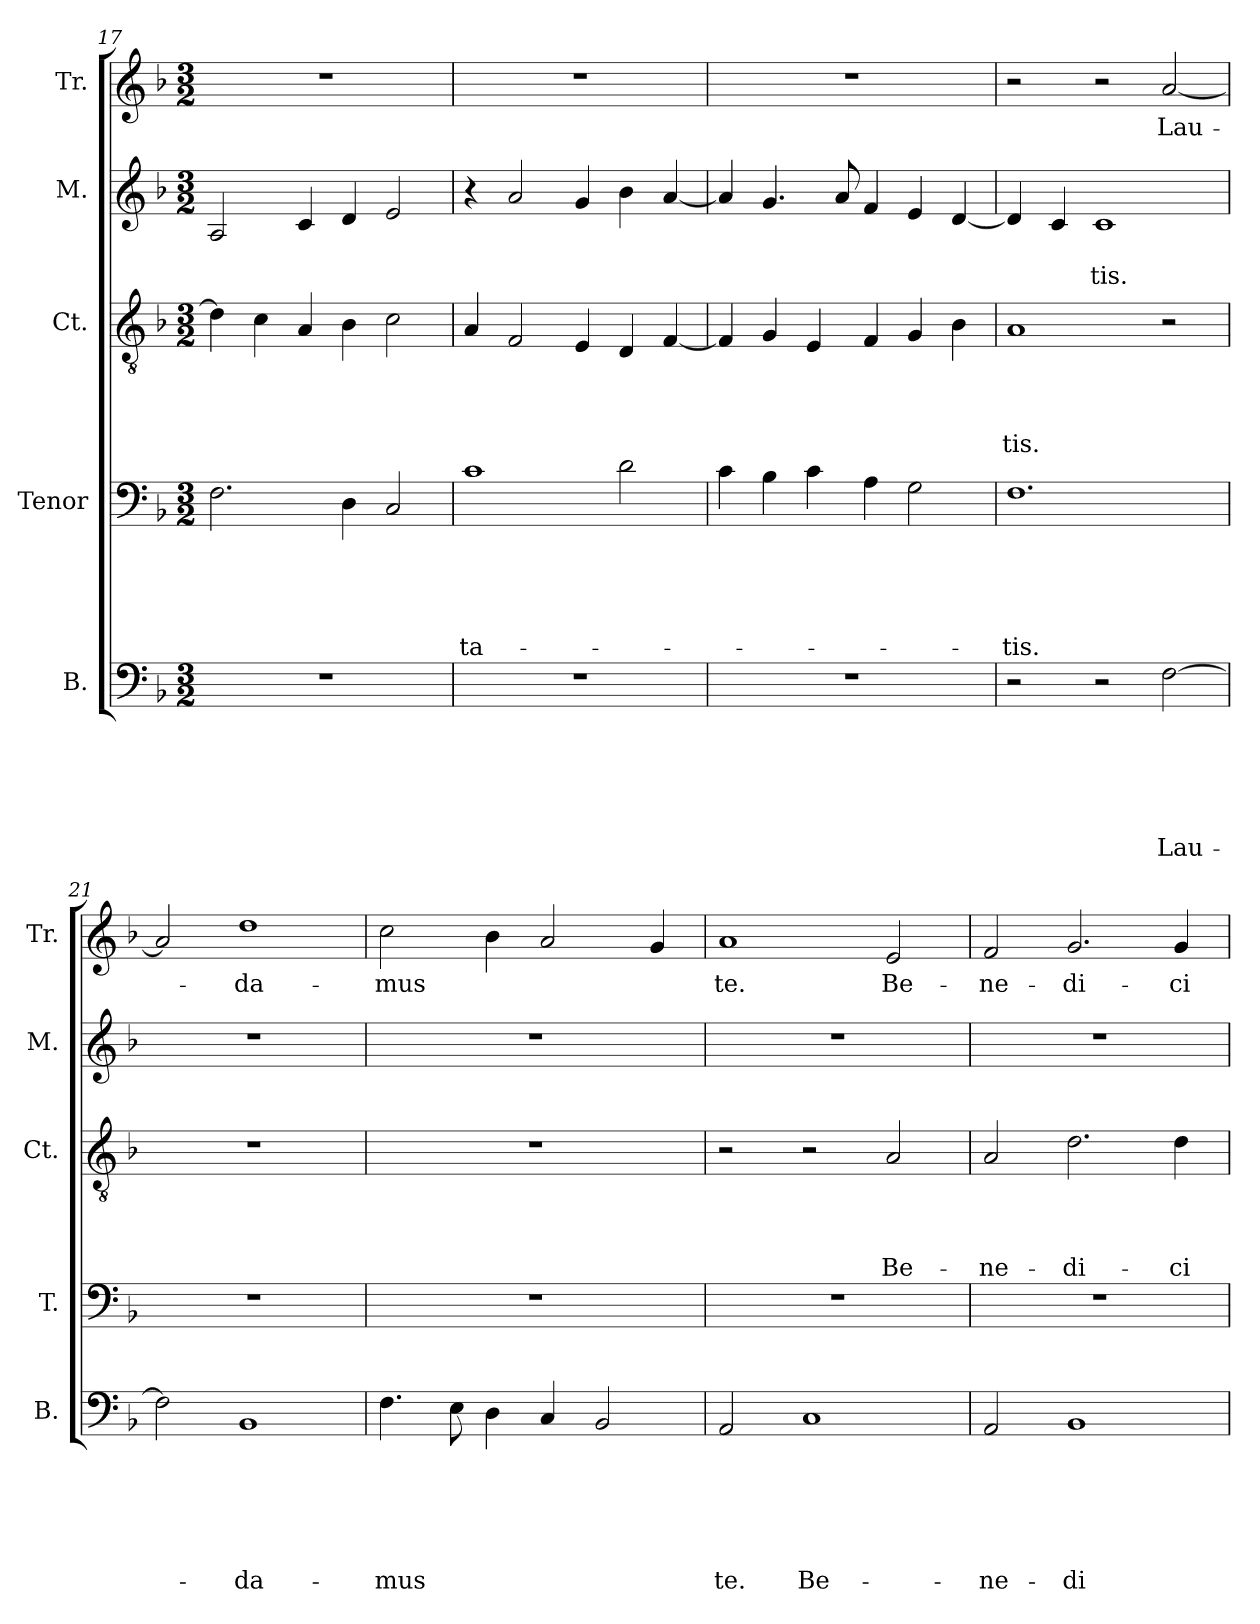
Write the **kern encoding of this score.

**kern	**text	**text	**text	**text	**text	**text	**kern	**text	**text	**text	**text	**text	**kern	**text	**text	**text	**text	**kern	**text	**text	**kern	**text
*part5	*part5	*part5	*part5	*part5	*part5	*part5	*part4	*part4	*part4	*part4	*part4	*part4	*part3	*part3	*part3	*part3	*part3	*part2	*part2	*part2	*part1	*part1
*staff5	*staff5	*staff5	*staff5	*staff5	*staff5	*staff5	*staff4	*staff4	*staff4	*staff4	*staff4	*staff4	*staff3	*staff3	*staff3	*staff3	*staff3	*staff2	*staff2	*staff2	*staff1	*staff1
*I"B.	*	*	*	*	*	*	*I"Tenor	*	*	*	*	*	*I"Ct.	*	*	*	*	*I"M.	*	*	*I"Tr.	*
*I'B.	*	*	*	*	*	*	*I'T.	*	*	*	*	*	*I'Ct.	*	*	*	*	*I'M.	*	*	*I'Tr.	*
*clefF4	*	*	*	*	*	*	*clefF4	*	*	*	*	*	*clefGv2	*	*	*	*	*clefG2	*	*	*clefG2	*
*k[b-]	*	*	*	*	*	*	*k[b-]	*	*	*	*	*	*k[b-]	*	*	*	*	*k[b-]	*	*	*k[b-]	*
*F:	*	*	*	*	*	*	*F:	*	*	*	*	*	*F:	*	*	*	*	*F:	*	*	*F:	*
*M3/2	*	*	*	*	*	*	*M3/2	*	*	*	*	*	*M3/2	*	*	*	*	*M3/2	*	*	*M3/2	*
=17	=17	=17	=17	=17	=17	=17	=17	=17	=17	=17	=17	=17	=17	=17	=17	=17	=17	=17	=17	=17	=17	=17
1.r	.	.	.	.	.	.	2.F\	.	.	.	.	.	4d\]	.	.	.	.	2A/	.	.	1.r	.
.	.	.	.	.	.	.	.	.	.	.	.	.	4c\	.	.	.	.	.	.	.	.	.
.	.	.	.	.	.	.	.	.	.	.	.	.	4A/	.	.	.	.	4c/	.	.	.	.
.	.	.	.	.	.	.	4D\	.	.	.	.	.	4B-\	.	.	.	.	4d/	.	.	.	.
.	.	.	.	.	.	.	2C/	.	.	.	.	.	2c\	.	.	.	.	2e/	.	.	.	.
=18	=18	=18	=18	=18	=18	=18	=18	=18	=18	=18	=18	=18	=18	=18	=18	=18	=18	=18	=18	=18	=18	=18
!	!	!	!	!	!	!	!	!	!	!	!	!LO:LY:b	!	!	!	!	!	!	!	!	!	!
1.r	.	.	.	.	.	.	1c	.	.	.	.	-ta-	4A/	.	.	.	.	4r	.	.	1.r	.
.	.	.	.	.	.	.	.	.	.	.	.	.	2F/	.	.	.	.	2a/	.	.	.	.
.	.	.	.	.	.	.	.	.	.	.	.	.	4E/	.	.	.	.	4g/	.	.	.	.
.	.	.	.	.	.	.	2d\	.	.	.	.	.	4D/	.	.	.	.	4b-\	.	.	.	.
.	.	.	.	.	.	.	.	.	.	.	.	.	[<4F/	.	.	.	.	[<4a/	.	.	.	.
=19	=19	=19	=19	=19	=19	=19	=19	=19	=19	=19	=19	=19	=19	=19	=19	=19	=19	=19	=19	=19	=19	=19
1.r	.	.	.	.	.	.	4c\	.	.	.	.	.	4F/]	.	.	.	.	4a/]	.	.	1.r	.
.	.	.	.	.	.	.	4B-\	.	.	.	.	.	4G/	.	.	.	.	4.g/	.	.	.	.
.	.	.	.	.	.	.	4c\	.	.	.	.	.	4E/	.	.	.	.	.	.	.	.	.
.	.	.	.	.	.	.	.	.	.	.	.	.	.	.	.	.	.	8a/	.	.	.	.
.	.	.	.	.	.	.	4A\	.	.	.	.	.	4F/	.	.	.	.	4f/	.	.	.	.
.	.	.	.	.	.	.	2G\	.	.	.	.	.	4G/	.	.	.	.	4e/	.	.	.	.
.	.	.	.	.	.	.	.	.	.	.	.	.	4B-\	.	.	.	.	[<4d/	.	.	.	.
!!LO:LB:g=z
=20	=20	=20	=20	=20	=20	=20	=20	=20	=20	=20	=20	=20	=20	=20	=20	=20	=20	=20	=20	=20	=20	=20
!	!	!	!	!	!	!	!	!	!	!	!	!LO:LY:b	!	!	!	!	!LO:LY:b	!	!	!	!	!
2r	.	.	.	.	.	.	1.F	.	.	.	.	-tis.	1A	.	.	.	-tis.	4d/]	.	.	2r	.
.	.	.	.	.	.	.	.	.	.	.	.	.	.	.	.	.	.	4c/	.	.	.	.
!	!	!	!	!	!	!	!	!	!	!	!	!	!	!	!	!	!	!	!	!LO:LY:b	!	!
2r	.	.	.	.	.	.	.	.	.	.	.	.	.	.	.	.	.	1c	.	-tis.	2r	.
!	!	!	!	!	!	!LO:LY:b	!	!	!	!	!	!	!	!	!	!	!	!	!	!	!	!LO:LY:b
[>2F\	.	.	.	.	.	-Lau-	.	.	.	.	.	.	2r	.	.	.	.	.	.	.	[<2a/	Lau-
=21	=21	=21	=21	=21	=21	=21	=21	=21	=21	=21	=21	=21	=21	=21	=21	=21	=21	=21	=21	=21	=21	=21
!	!	!	!	!	!	!	!LO:N:vis=1	!	!	!	!	!	!LO:N:vis=1	!	!	!	!	!LO:N:vis=1	!	!	!	!
2F\]	.	.	.	.	.	.	1.r	.	.	.	.	.	1.r	.	.	.	.	1.r	.	.	2a/]	.
!	!	!	!	!	!	!LO:LY:b	!	!	!	!	!	!	!	!	!	!	!	!	!	!	!	!LO:LY:b
1BB-	.	.	.	.	.	-da-	.	.	.	.	.	.	.	.	.	.	.	.	.	.	1dd	-da-
=22	=22	=22	=22	=22	=22	=22	=22	=22	=22	=22	=22	=22	=22	=22	=22	=22	=22	=22	=22	=22	=22	=22
!	!	!	!	!	!	!LO:LY:b	!LO:N:vis=1	!	!	!	!	!	!LO:N:vis=1	!	!	!	!	!LO:N:vis=1	!	!	!	!LO:LY:b
4.F\	.	.	.	.	.	-mus	1.r	.	.	.	.	.	1.r	.	.	.	.	1.r	.	.	2cc\	-mus
8E\	.	.	.	.	.	.	.	.	.	.	.	.	.	.	.	.	.	.	.	.	.	.
4D\	.	.	.	.	.	.	.	.	.	.	.	.	.	.	.	.	.	.	.	.	4b-\	.
4C/	.	.	.	.	.	.	.	.	.	.	.	.	.	.	.	.	.	.	.	.	2a/	.
2BB-/	.	.	.	.	.	.	.	.	.	.	.	.	.	.	.	.	.	.	.	.	.	.
.	.	.	.	.	.	.	.	.	.	.	.	.	.	.	.	.	.	.	.	.	4g/	.
=23	=23	=23	=23	=23	=23	=23	=23	=23	=23	=23	=23	=23	=23	=23	=23	=23	=23	=23	=23	=23	=23	=23
!	!	!	!	!	!	!LO:LY:b	!LO:N:vis=1	!	!	!	!	!	!	!	!	!	!	!LO:N:vis=1	!	!	!	!LO:LY:b
2AA/	.	.	.	.	.	te.	1.r	.	.	.	.	.	2r	.	.	.	.	1.r	.	.	1a	te.
!	!	!	!	!	!	!LO:LY:b	!	!	!	!	!	!	!	!	!	!	!	!	!	!	!	!
1C	.	.	.	.	.	Be-	.	.	.	.	.	.	2r	.	.	.	.	.	.	.	.	.
!	!	!	!	!	!	!	!	!	!	!	!	!	!	!	!	!	!LO:LY:b	!	!	!	!	!LO:LY:b
.	.	.	.	.	.	.	.	.	.	.	.	.	2A/	.	.	.	Be-	.	.	.	2e/	Be-
=24	=24	=24	=24	=24	=24	=24	=24	=24	=24	=24	=24	=24	=24	=24	=24	=24	=24	=24	=24	=24	=24	=24
!	!	!	!	!	!	!LO:LY:b	!LO:N:vis=1	!	!	!	!	!	!	!	!	!	!LO:LY:b	!LO:N:vis=1	!	!	!	!LO:LY:b
2AA/	.	.	.	.	.	-ne-	1.r	.	.	.	.	.	2A/	.	.	.	-ne-	1.r	.	.	2f/	-ne-
!	!	!	!	!	!	!LO:LY:b	!	!	!	!	!	!	!	!	!	!	!LO:LY:b	!	!	!	!	!LO:LY:b
1BB-	.	.	.	.	.	-di-	.	.	.	.	.	.	2.d\	.	.	.	-di-	.	.	.	2.g/	-di-
!	!	!	!	!	!	!	!	!	!	!	!	!	!	!	!	!	!LO:LY:b	!	!	!	!	!LO:LY:b
.	.	.	.	.	.	.	.	.	.	.	.	.	4d\	.	.	.	-ci-	.	.	.	4g/	-ci-
=	=	=	=	=	=	=	=	=	=	=	=	=	=	=	=	=	=	=	=	=	=	=
*-	*-	*-	*-	*-	*-	*-	*-	*-	*-	*-	*-	*-	*-	*-	*-	*-	*-	*-	*-	*-	*-	*-
